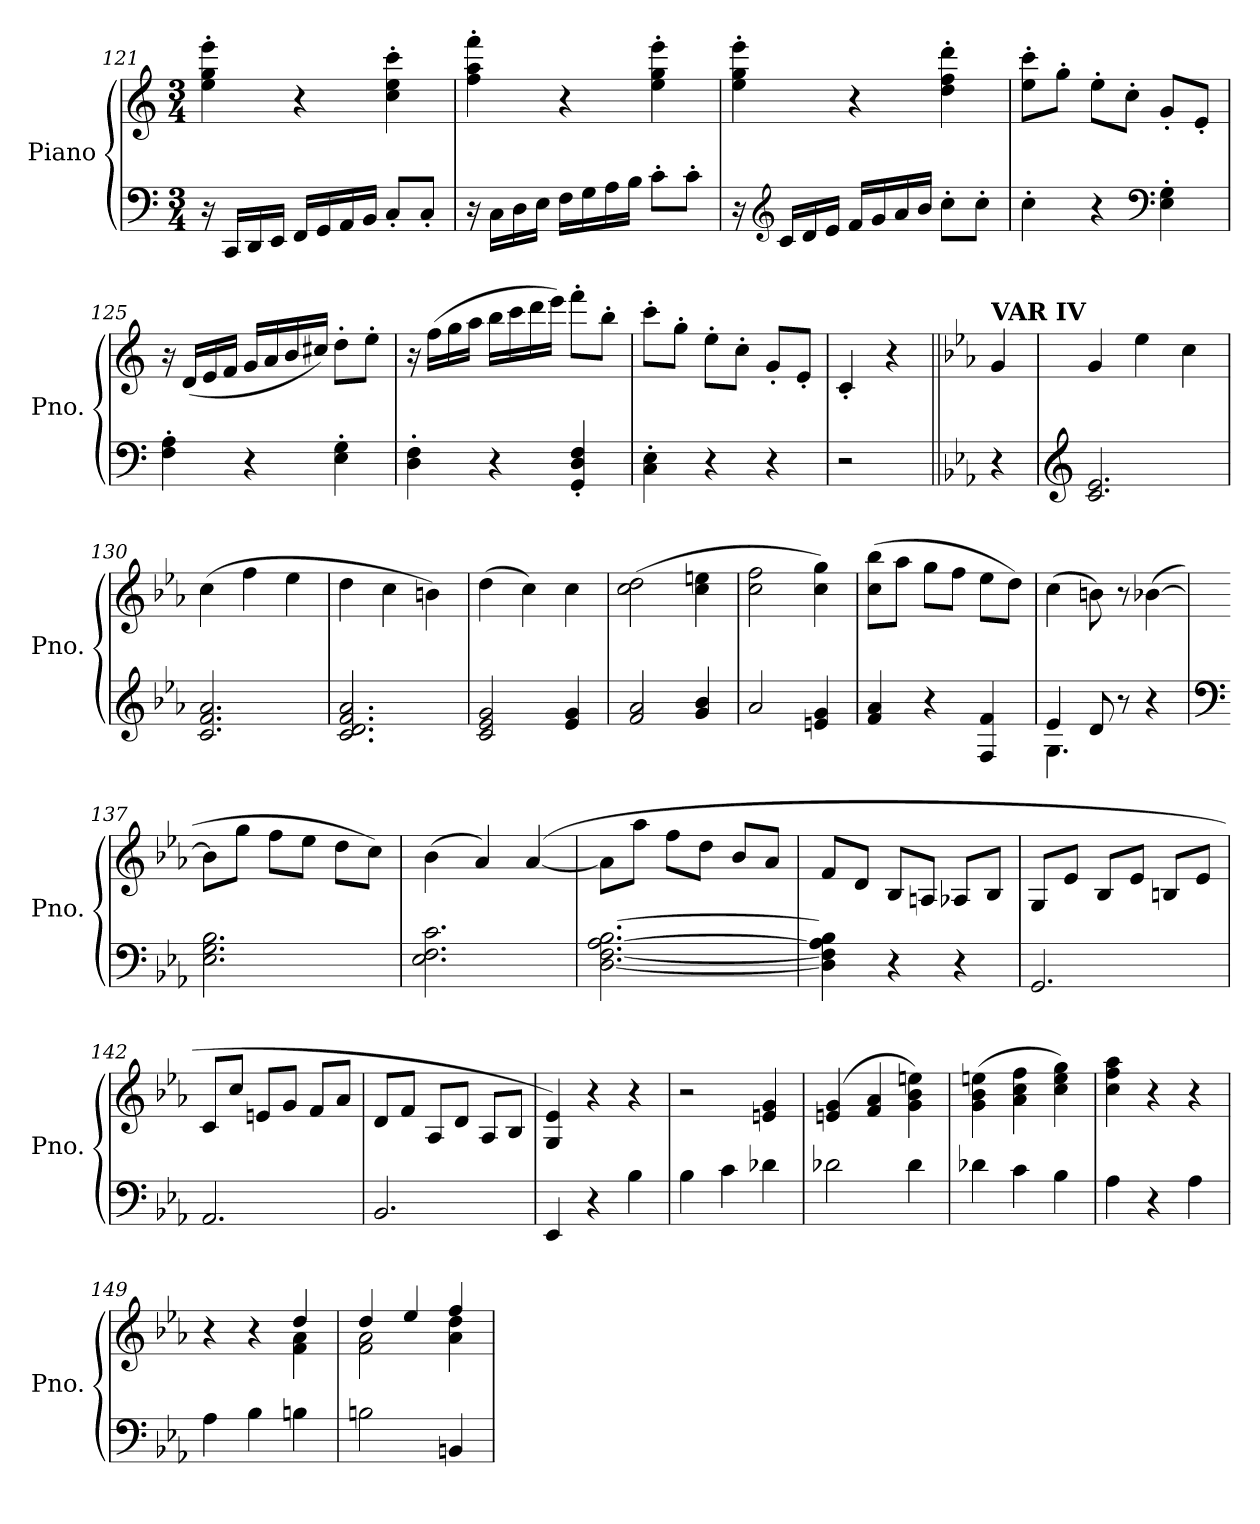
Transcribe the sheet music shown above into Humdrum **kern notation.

**kern	**kern
*part1	*part1
*staff2	*staff1
*I"Piano	*
*I'Pno.	*
*clefF4	*clefG2
*k[]	*k[]
*M3/4	*M3/4
=121	=121
16r	4ee\' 4gg\' 4eee\'
16CC/LL	.
16DD/	.
16EE/JJ	.
16FF/LL	4r
16GG/	.
16AA/	.
16BB/JJ	.
8C'/L	4cc\' 4ee\' 4ccc\'
8C'/J	.
=122	=122
16r	4ff\' 4aa\' 4fff\'
16C\LL	.
16D\	.
16E\JJ	.
16F\LL	4r
16G\	.
16A\	.
16B\JJ	.
8c'\L	4ee\' 4gg\' 4eee\'
8c'\J	.
=123	=123
16r	4ee\' 4gg\' 4eee\'
*clefG2	*
16c/LL	.
16d/	.
16e/JJ	.
16f/LL	4r
16g/	.
16a/	.
16b/JJ	.
8cc'\L	4dd\' 4ff\' 4ddd\'
8cc'\J	.
=124	=124
4cc'\	8ee\' 8ccc\'L
.	8gg'\J
4r	8ee'\L
.	8cc'\J
*clefF4	*
4E\' 4G\'	8g'/L
.	8e'/J
=125	=125
4F\' 4A\'	16r
.	(<16d/LL
.	16e/
.	16f/JJ
4r	16g/LL
.	16a/
.	16b/
.	16cc#X/JJ)
4E\' 4G\'	8dd'\L
.	8ee'\J
=126	=126
4D\' 4F\'	16r
.	(>16ff\LL
.	16gg\
.	16aa\JJ
4r	16bb\LL
.	16ccc\
.	16ddd\
.	16eee\JJ)
4GG/' 4D/' 4F/'	8fff'\L
.	8bb'\J
=127	=127
4C\' 4E\'	8ccc'\L
.	8gg'\J
4r	8ee'\L
.	8cc'\J
4r	8g'/L
.	8e'/J
=128	=128
2r	4c'/
.	4r
=128X4||	=128X4||
*k[b-e-a-]	*k[b-e-a-]
!	!LO:TX:a:B:t=VAR IV
4r	4g/
=129	=129
*clefG2	*
2.c/ 2.e-/	4g/
.	4ee-\
.	4cc\
=130	=130
2.c/ 2.f/ 2.a-/	(>4cc\
.	4ff\
.	4ee-\
=131	=131
2.c/ 2.d/ 2.f/ 2.a-/	4dd\
.	4cc\
.	4bn\)
=132	=132
2c/ 2e-/ 2g/	(>4dd\
.	4cc\)
4e-/ 4g/	4cc\
=133	=133
2f/ 2a-/	(>2cc\ 2dd\
4g/ 4b-/	4cc\ 4een\
=134	=134
2a-/	2cc\ 2ff\
4en/ 4g/	4cc\ 4gg\)
=135	=135
4f/ 4a-/	(>8cc\ 8bb-\L
.	8aa-\J
4r	8gg\L
.	8ff\J
4F/ 4f/	8ee-\L
.	8dd\J)
=136	=136
*^	*
4e-/	4.G\	(>4cc\
8d/	.	8bn\)
8r	4.ryy	8r
4r	.	(>[4b-X\
*v	*v	*
=137	=137
*clefF4	*
2.E-\ 2.G\ 2.B-\	8b-\L]
.	8gg\J
.	8ff\L
.	8ee-\J
.	8dd\L
.	8cc\J)
=138	=138
2.E-\ 2.F\ 2.c\	(>4b-\
.	4a-/)
.	(>[4a-/
=139	=139
[2.D\ [2.F\ [2.A-\ [2.B-\	8a-\L]
.	8aa-\J
.	8ff\L
.	8dd\J
.	8b-/L
.	8a-/J
=140	=140
4D\] 4F\] 4A-\] 4B-\]	8f/L
.	8d/J
4r	8B-/L
.	8An/J
4r	8A-X/L
.	8B-/J
=141	=141
2.GG/	8G/L
.	8e-/J
.	8B-/L
.	8e-/J
.	8Bn/L
.	8e-/J
=142	=142
2.AA-/	8c/L
.	8cc/J
.	8en/L
.	8g/J
.	8f/L
.	8a-/J
=143	=143
2.BB-/	8d/L
.	8f/J
.	8A-/L
.	8d/J
.	8A-/L
.	8B-/J
=144	=144
4EE-/	4G/ 4e-/)
4r	4r
4B-\	4r
=145	=145
4B-\	2r
4c\	.
4d-X\	4en/ 4g/
=146	=146
2d-X\	(>4en/ 4g/
.	4f/ 4a-/
4d-\	4g\ 4b-\ 4een\)
=147	=147
4d-X\	(>4g\ 4b-\ 4een\
4c\	4a-\ 4cc\ 4ff\
4B-\	4cc\ 4ee\ 4gg\)
=148	=148
4A-\	4cc\ 4ff\ 4aa-\
4r	4r
4A-\	4r
=149	=149
*	*^
4A-\	4r	2ryy
4B-\	4r	.
4Bn\	4dd/	4f\ 4a-\
=150	=150	=150
2Bn\	4dd/	2f\ 2a-\
.	4ee-/	.
4BBn/	4ff/	4a-\ 4dd\
*	*v	*v
=	=
*-	*-
